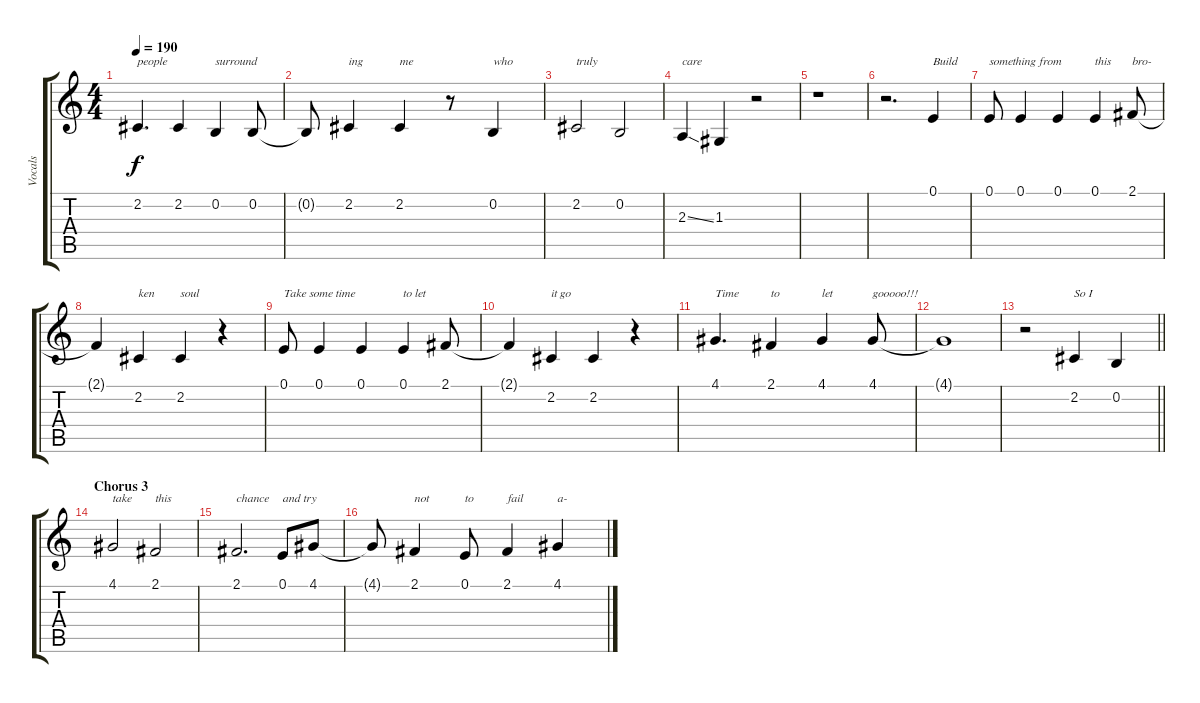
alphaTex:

\track ("Vocals" "Vocals") {instrument oboe}
\staff {score tabs}
\tuning (E4 B3 G3 D3 A2 E2) {hide}
\ts (4 4)
\tempo 190
\clef g2
\ks c
2.2.4{d txt "people" dy f} 2.2.4 0.2.4{txt "surround"} 0.2.8 |
0.2{t}.8 2.2.4{txt "ing"} 2.2.4{txt "me"} r.8 0.2.4{txt "who"} |
2.2.2{txt "truly"} 0.2.2 |
2.3{ss}.4{txt "care"} 1.3.4 r.2 |
r.1 |
r.2{d} 0.1.4{txt "Build"} |
0.1.8{txt "something from"} 0.1.4 0.1.4 0.1.4{txt "this"} 2.1.8{txt "bro-"} |
2.1{t}.4 2.2.4{txt "ken"} 2.2.4{txt "soul"} r.4 |
0.1.8{txt "Take some time"} 0.1.4 0.1.4 0.1.4{txt "to let"} 2.1.8 |
2.1{t}.4 2.2.4{txt "it go"} 2.2.4 r.4 |
4.1.4{d txt "Time"} 2.1.4{txt "to"} 4.1.4{txt "let"} 4.1.8{txt "gooooo!!!"} |
4.1{t}.1 |
\barLineRight lightlight
r.2 2.2.4{txt "So I"} 0.2.4 |
\section ("" "Chorus 3")
4.1.2{txt "take"} 2.1.2{txt "this"} |
2.1.2{d txt "chance"} 0.1.8{txt "and try"} 4.1.8 |
4.1{t}.8 2.1.4{txt "not"} 0.1.8{txt "to"} 2.1.4{txt "fail"} 4.1.4{txt "a-"}
